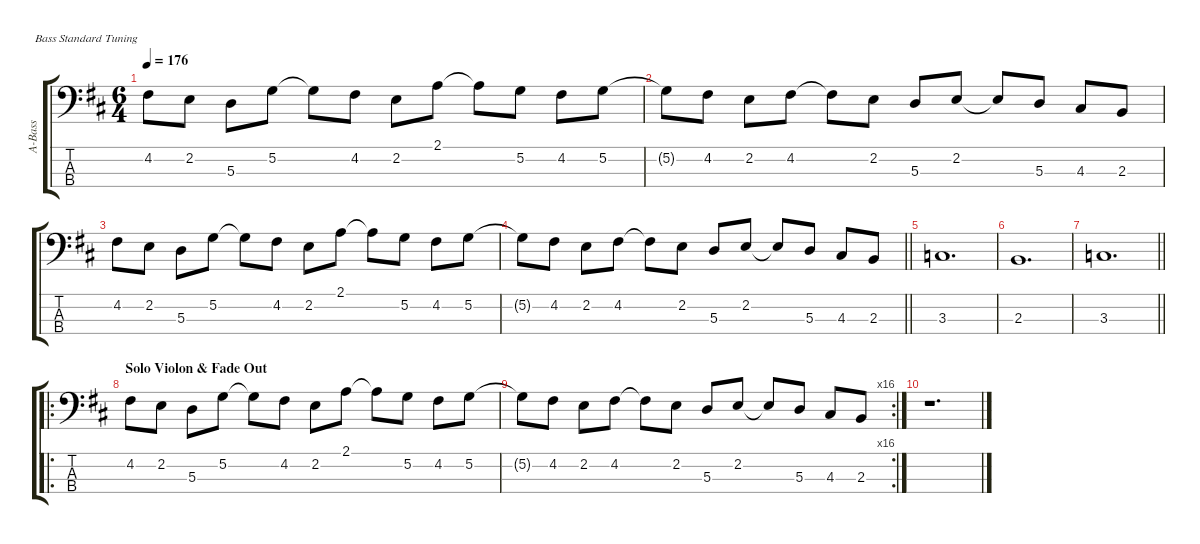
\hideDynamics
\bracketExtendMode groupsimilarinstruments
\otherSystemsTrackNameOrientation horizontal
\track ("Bass" "A-Bass") {instrument acousticbass}
\staff {score tabs}
\tuning (G2 D2 A1 E1)
\ts (6 4)
\tempo 176
\clef f4
\ks bminor
4.2{acc #}.8{dy f beam Down} 2.2{acc forcenatural}.8{beam Down} 5.3{acc forcenatural}.8{beam Down} 5.2{acc forcenatural}.8{beam Down} 5.2{t acc forcenatural}.8{beam Down} 4.2{acc #}.8{beam Down} 2.2{acc forcenatural}.8{beam Down} 2.1{acc forcenatural}.8{beam Down} 2.1{t acc forcenatural}.8{beam Down} 5.2{acc forcenatural}.8{beam Down} 4.2{acc #}.8{beam Down} 5.2{acc forcenatural}.8{beam Down} |
5.2{t acc forcenatural}.8{beam Down} 4.2{acc #}.8{beam Down} 2.2{acc forcenatural}.8{beam Down} 4.2{acc #}.8{beam Down} 4.2{t acc #}.8{beam Down} 2.2{acc forcenatural}.8{beam Down} 5.3{acc forcenatural}.8{beam Up} 2.2{acc forcenatural}.8{beam Up} 2.2{t acc forcenatural}.8{beam Up} 5.3{acc forcenatural}.8{beam Up} 4.3{acc #}.8{beam Up} 2.3{acc forcenatural}.8{beam Up} |
4.2{acc #}.8{beam Down} 2.2{acc forcenatural}.8{beam Down} 5.3{acc forcenatural}.8{beam Down} 5.2{acc forcenatural}.8{beam Down} 5.2{t acc forcenatural}.8{beam Down} 4.2{acc #}.8{beam Down} 2.2{acc forcenatural}.8{beam Down} 2.1{acc forcenatural}.8{beam Down} 2.1{t acc forcenatural}.8{beam Down} 5.2{acc forcenatural}.8{beam Down} 4.2{acc #}.8{beam Down} 5.2{acc forcenatural}.8{beam Down} |
\barLineRight lightlight
5.2{t acc forcenatural}.8{beam Down} 4.2{acc #}.8{beam Down} 2.2{acc forcenatural}.8{beam Down} 4.2{acc #}.8{beam Down} 4.2{t acc #}.8{beam Down} 2.2{acc forcenatural}.8{beam Down} 5.3{acc forcenatural}.8{beam Up} 2.2{acc forcenatural}.8{beam Up} 2.2{t acc forcenatural}.8{beam Up} 5.3{acc forcenatural}.8{beam Up} 4.3{acc #}.8{beam Up} 2.3{acc forcenatural}.8{beam Up} |
3.3{acc forcenatural}.1{d beam Up} |
2.3{acc forcenatural}.1{d beam Up} |
\barLineRight lightlight
3.3{acc forcenatural}.1{d beam Up} |
\ro
\section ("" "Solo Violon & Fade Out")
4.2{acc #}.8{beam Down} 2.2{acc forcenatural}.8{beam Down} 5.3{acc forcenatural}.8{beam Down} 5.2{acc forcenatural}.8{beam Down} 5.2{t acc forcenatural}.8{beam Down} 4.2{acc #}.8{beam Down} 2.2{acc forcenatural}.8{beam Down} 2.1{acc forcenatural}.8{beam Down} 2.1{t acc forcenatural}.8{beam Down} 5.2{acc forcenatural}.8{beam Down} 4.2{acc #}.8{beam Down} 5.2{acc forcenatural}.8{beam Down} |
\rc 16
5.2{t acc forcenatural}.8{beam Down} 4.2{acc #}.8{beam Down} 2.2{acc forcenatural}.8{beam Down} 4.2{acc #}.8{beam Down} 4.2{t acc #}.8{beam Down} 2.2{acc forcenatural}.8{beam Down} 5.3{acc forcenatural}.8{beam Up} 2.2{acc forcenatural}.8{beam Up} 2.2{t acc forcenatural}.8{beam Up} 5.3{acc forcenatural}.8{beam Up} 4.3{acc #}.8{beam Up} 2.3{acc forcenatural}.8{beam Up} |
r.1{d beam Down}
